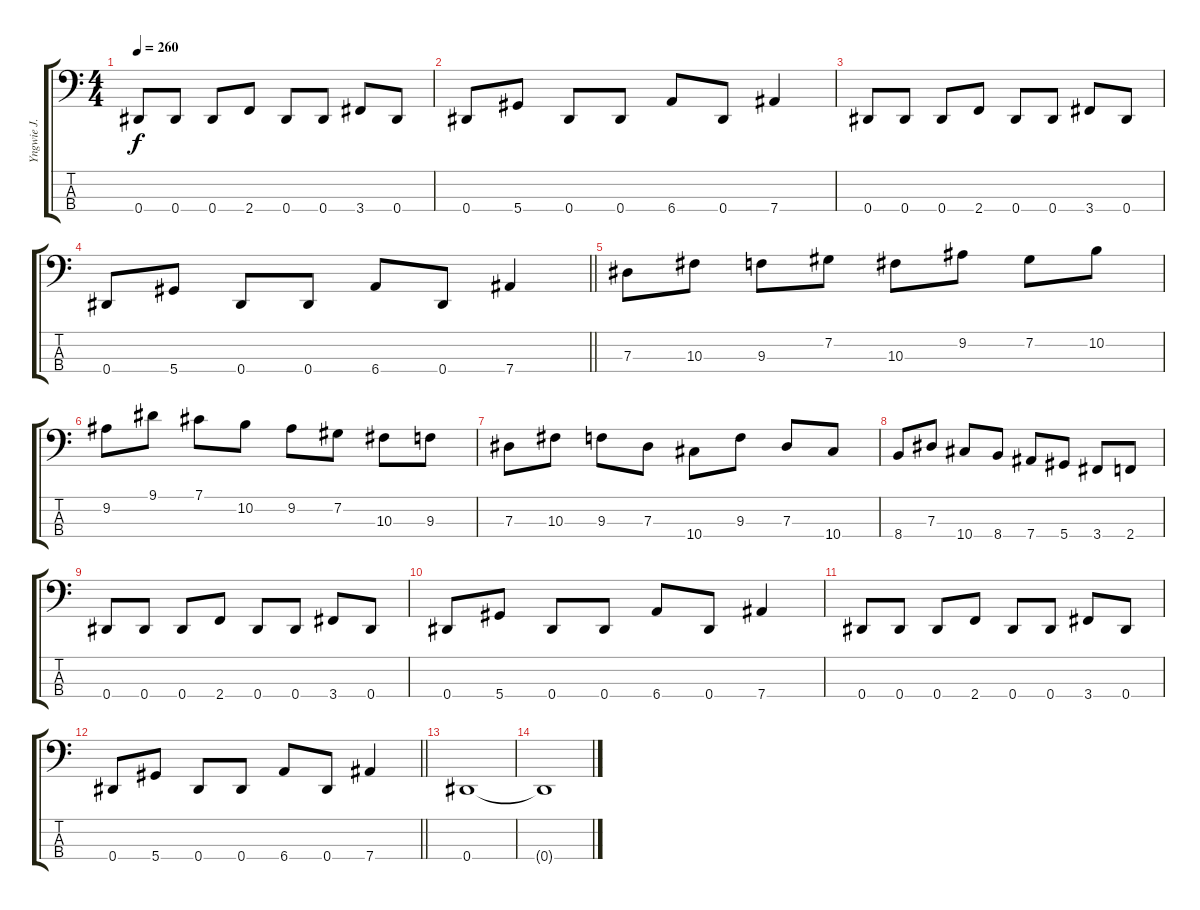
\track ("Yngwie J. Malmsteen" "Yngwie J. ") {instrument electricbasspick}
\staff {score tabs}
\tuning (Gb2 Db2 Ab1 Eb1) {hide}
\ts (4 4)
\tempo 260
\clef f4
\ks c
0.4.8{dy f} 0.4.8 0.4.8 2.4.8 0.4.8 0.4.8 3.4.8 0.4.8 |
0.4.8 5.4.8 0.4.8 0.4.8 6.4.8 0.4.8 7.4.4 |
0.4.8 0.4.8 0.4.8 2.4.8 0.4.8 0.4.8 3.4.8 0.4.8 |
\barLineRight lightlight
0.4.8 5.4.8 0.4.8 0.4.8 6.4.8 0.4.8 7.4.4 |
7.3.8 10.3.8 9.3.8 7.2.8 10.3.8 9.2.8 7.2.8 10.2.8 |
9.2.8 9.1.8 7.1.8 10.2.8 9.2.8 7.2.8 10.3.8 9.3.8 |
7.3.8 10.3.8 9.3.8 7.3.8 10.4.8 9.3.8 7.3.8 10.4.8 |
8.4.8 7.3.8 10.4.8 8.4.8 7.4.8 5.4.8 3.4.8 2.4.8 |
0.4.8 0.4.8 0.4.8 2.4.8 0.4.8 0.4.8 3.4.8 0.4.8 |
0.4.8 5.4.8 0.4.8 0.4.8 6.4.8 0.4.8 7.4.4 |
0.4.8 0.4.8 0.4.8 2.4.8 0.4.8 0.4.8 3.4.8 0.4.8 |
\barLineRight lightlight
0.4.8 5.4.8 0.4.8 0.4.8 6.4.8 0.4.8 7.4.4 |
0.4.1 |
0.4{t}.1
